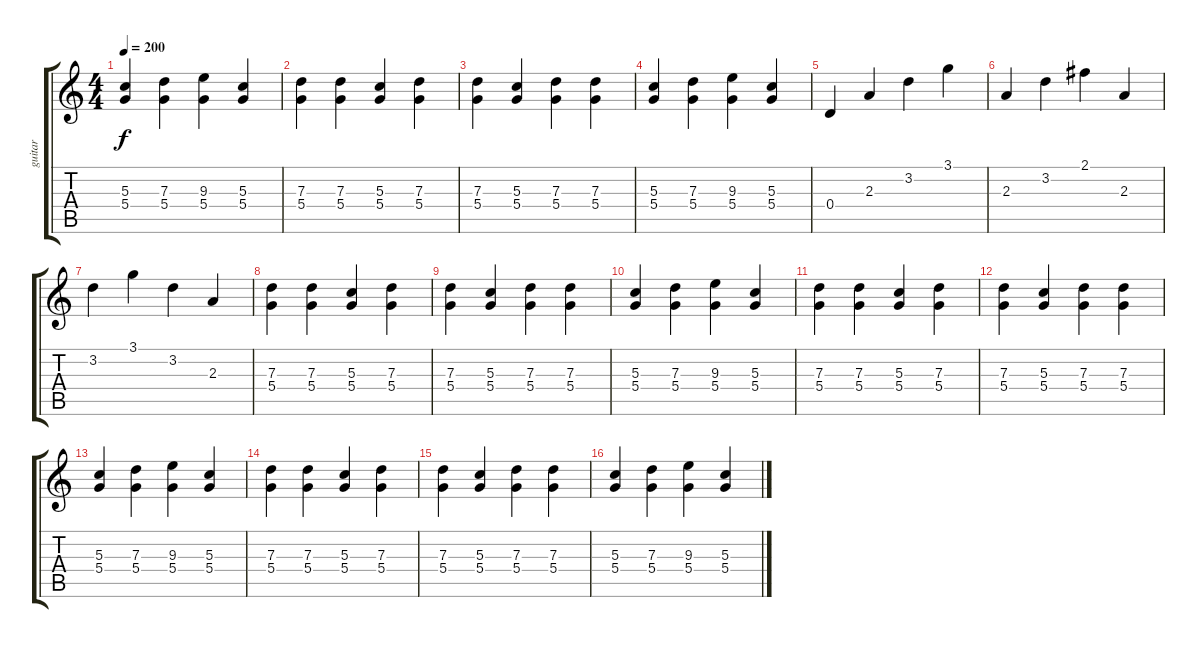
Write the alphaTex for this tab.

\track ("guitar" "guitar") {instrument electricguitarjazz}
\staff {score tabs}
\tuning (E4 B3 G3 D3 A2 E2) {hide}
\ts (4 4)
\tempo 200
\clef g2
\ks c
(5.3 5.4).4{dy f} (7.3 5.4).4 (9.3 5.4).4 (5.3 5.4).4 |
(7.3 5.4).4 (7.3 5.4).4 (5.3 5.4).4 (7.3 5.4).4 |
(7.3 5.4).4 (5.3 5.4).4 (7.3 5.4).4 (7.3 5.4).4 |
(5.3 5.4).4 (7.3 5.4).4 (9.3 5.4).4 (5.3 5.4).4 |
0.4.4 2.3.4 3.2.4 3.1.4 |
2.3.4 3.2.4 2.1.4 2.3.4 |
3.2.4 3.1.4 3.2.4 2.3.4 |
(7.3 5.4).4 (7.3 5.4).4 (5.3 5.4).4 (7.3 5.4).4 |
(7.3 5.4).4 (5.3 5.4).4 (7.3 5.4).4 (7.3 5.4).4 |
(5.3 5.4).4 (7.3 5.4).4 (9.3 5.4).4 (5.3 5.4).4 |
(7.3 5.4).4 (7.3 5.4).4 (5.3 5.4).4 (7.3 5.4).4 |
(7.3 5.4).4 (5.3 5.4).4 (7.3 5.4).4 (7.3 5.4).4 |
(5.3 5.4).4 (7.3 5.4).4 (9.3 5.4).4 (5.3 5.4).4 |
(7.3 5.4).4 (7.3 5.4).4 (5.3 5.4).4 (7.3 5.4).4 |
(7.3 5.4).4 (5.3 5.4).4 (7.3 5.4).4 (7.3 5.4).4 |
(5.3 5.4).4 (7.3 5.4).4 (9.3 5.4).4 (5.3 5.4).4
